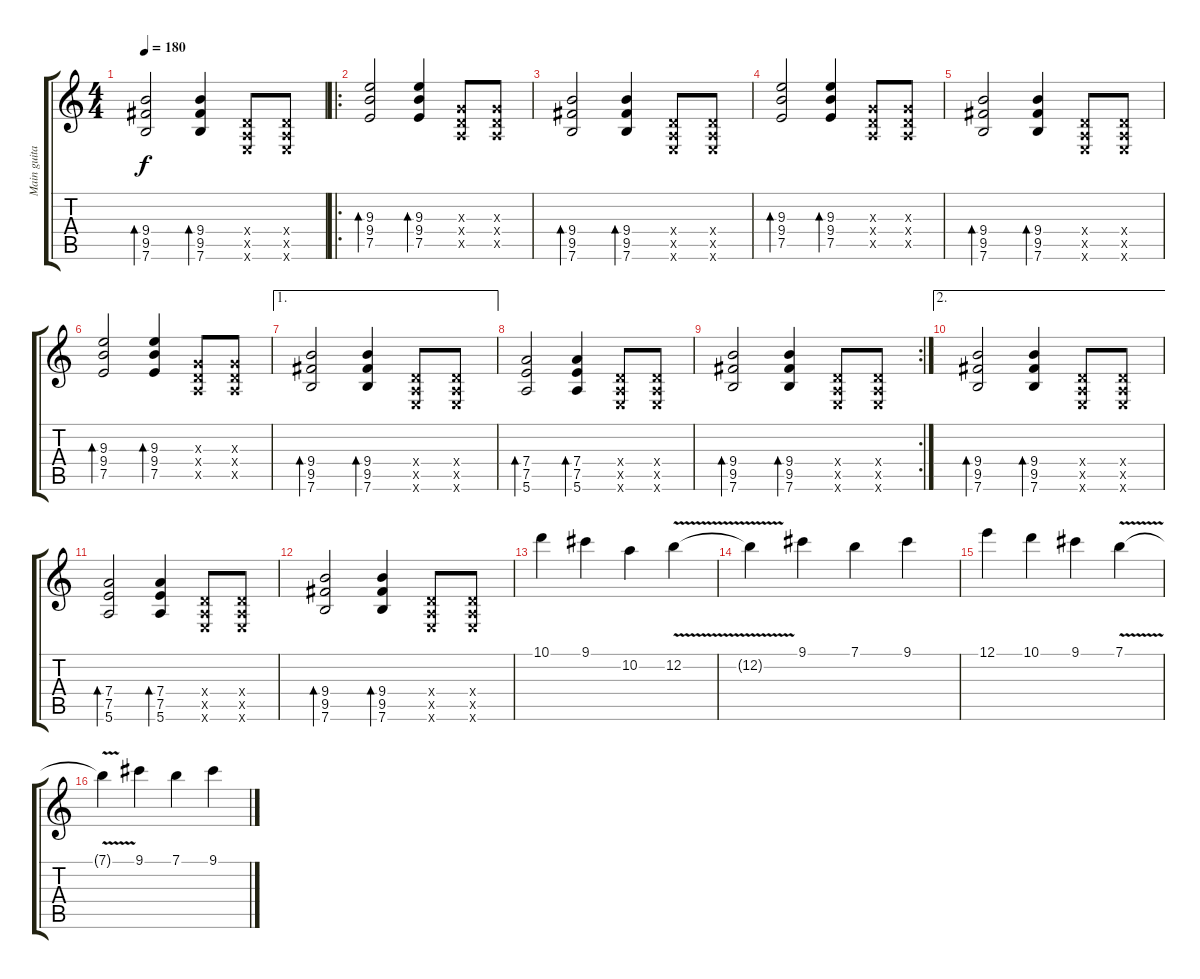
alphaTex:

\track ("Main guitar" "Main guita") {instrument distortionguitar}
\staff {score tabs}
\tuning (E4 B3 G3 D3 A2 E2) {hide}
\ts (4 4)
\tempo 180
\clef g2
\ks c
(9.4 9.5 7.6).2{bd 120 dy f instrument electricguitarclean} (9.4 9.5 7.6).4{bd 120 instrument electricguitarclean} (0.4{x} 0.5{x} 0.6{x}).8 (0.4{x} 0.5{x} 0.6{x}).8 |
\ro
(9.3 9.4 7.5).2{bd 120 instrument electricguitarclean} (9.3 9.4 7.5).4{bd 120 instrument electricguitarclean} (0.3{x} 0.4{x} 0.5{x}).8 (0.3{x} 0.4{x} 0.5{x}).8 |
(9.4 9.5 7.6).2{bd 120 instrument electricguitarclean} (9.4 9.5 7.6).4{bd 120 instrument electricguitarclean} (0.4{x} 0.5{x} 0.6{x}).8 (0.4{x} 0.5{x} 0.6{x}).8 |
(9.3 9.4 7.5).2{bd 120 instrument electricguitarclean} (9.3 9.4 7.5).4{bd 120 instrument electricguitarclean} (0.3{x} 0.4{x} 0.5{x}).8 (0.3{x} 0.4{x} 0.5{x}).8 |
(9.4 9.5 7.6).2{bd 120 instrument electricguitarclean} (9.4 9.5 7.6).4{bd 120 instrument electricguitarclean} (0.4{x} 0.5{x} 0.6{x}).8 (0.4{x} 0.5{x} 0.6{x}).8 |
(9.3 9.4 7.5).2{bd 120 instrument electricguitarclean} (9.3 9.4 7.5).4{bd 120 instrument electricguitarclean} (0.3{x} 0.4{x} 0.5{x}).8 (0.3{x} 0.4{x} 0.5{x}).8 |
\ae 1
(9.4 9.5 7.6).2{bd 120 instrument electricguitarclean} (9.4 9.5 7.6).4{bd 120 instrument electricguitarclean} (0.4{x} 0.5{x} 0.6{x}).8 (0.4{x} 0.5{x} 0.6{x}).8 |
(7.4 7.5 5.6).2{bd 120 instrument electricguitarclean} (7.4 7.5 5.6).4{bd 120 instrument electricguitarclean} (0.4{x} 0.5{x} 0.6{x}).8 (0.4{x} 0.5{x} 0.6{x}).8 |
\rc 2
(9.4 9.5 7.6).2{bd 120 instrument electricguitarclean} (9.4 9.5 7.6).4{bd 120 instrument electricguitarclean} (0.4{x} 0.5{x} 0.6{x}).8 (0.4{x} 0.5{x} 0.6{x}).8 |
\ae 2
(9.4 9.5 7.6).2{bd 120 instrument electricguitarclean} (9.4 9.5 7.6).4{bd 120 instrument electricguitarclean} (0.4{x} 0.5{x} 0.6{x}).8 (0.4{x} 0.5{x} 0.6{x}).8 |
(7.4 7.5 5.6).2{bd 120 instrument electricguitarclean} (7.4 7.5 5.6).4{bd 120 instrument electricguitarclean} (0.4{x} 0.5{x} 0.6{x}).8 (0.4{x} 0.5{x} 0.6{x}).8 |
(9.4 9.5 7.6).2{bd 120 instrument electricguitarclean} (9.4 9.5 7.6).4{bd 120 instrument electricguitarclean} (0.4{x} 0.5{x} 0.6{x}).8 (0.4{x} 0.5{x} 0.6{x}).8 |
10.1.4{volume 13 instrument distortionguitar} 9.1.4 10.2.4 12.2{v}.4 |
12.2{t}.4 9.1.4 7.1.4 9.1.4 |
12.1.4 10.1.4 9.1.4 7.1{v}.4 |
7.1{t}.4 9.1.4 7.1.4 9.1.4
